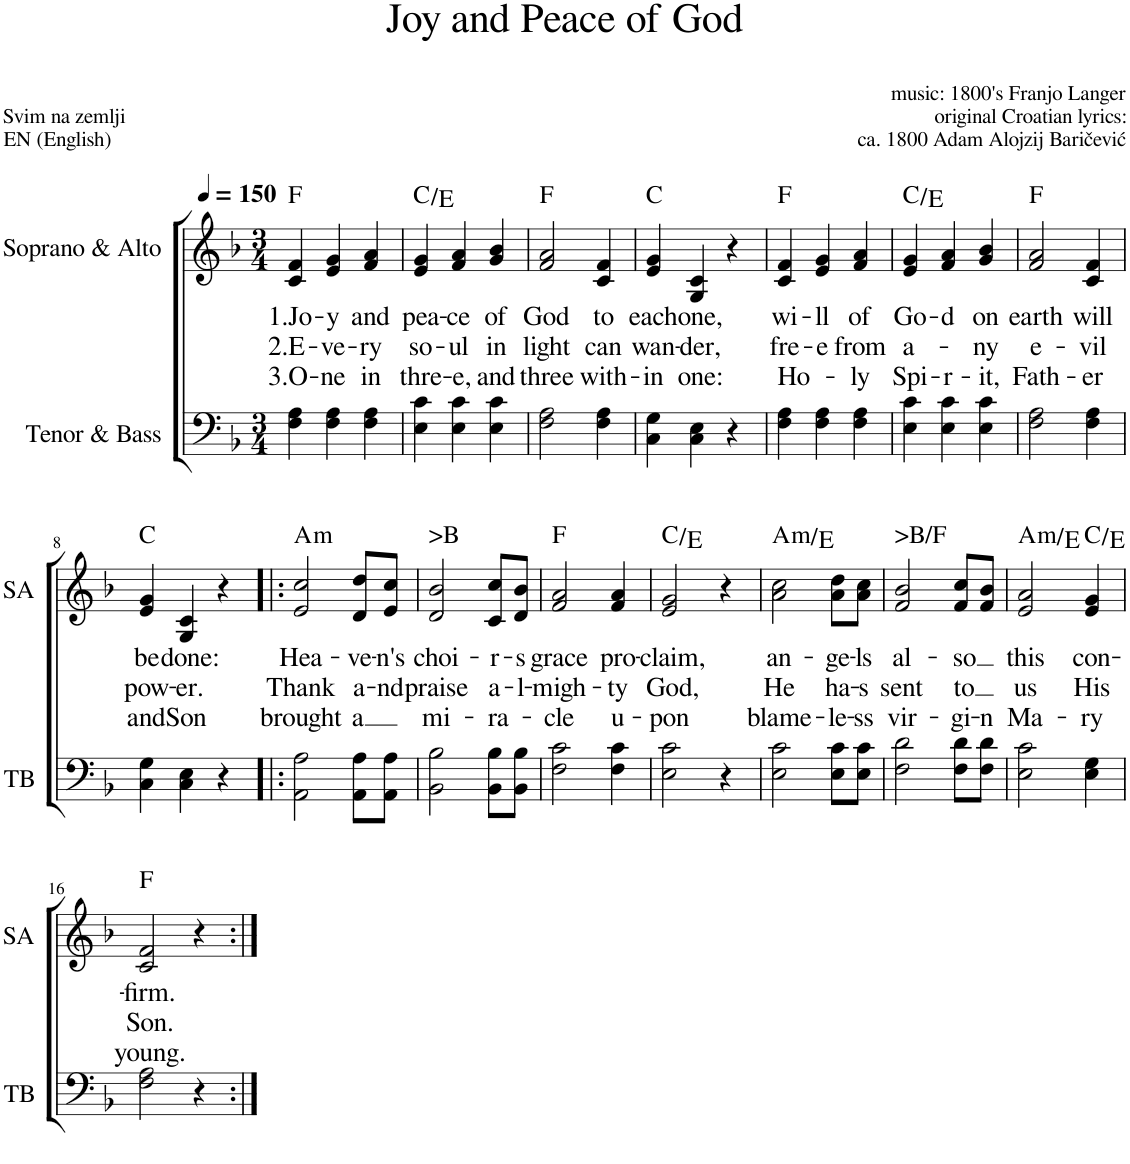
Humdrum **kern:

**kern	**kern	**text	**text	**text	**harte
*part2	*part1	*part1	*part1	*part1	*part1
*staff2	*staff1	*staff1	*staff1	*staff1	*
*I"Tenor &amp; Bass	*I"Soprano &amp; Alto	*	*	*	*
*I'TB	*I'SA	*	*	*	*
*clefF4	*clefG2	*	*	*	*
*k[b-]	*k[b-]	*	*	*	*
*M3/4	*M3/4	*	*	*	*
*MM150	*MM150	*	*	*	*
=1	=1	=1	=1	=1	=1
!	!	!LO:LY:b	!LO:LY:b	!LO:LY:b	!
4F\ 4A\	4c/ 4f/	1.Jo-	2.E-	3.O-	F:maj
!	!	!LO:LY:b	!LO:LY:b	!LO:LY:b	!
4F\ 4A\	4e/ 4g/	-y	-ve-	-ne	.
!	!	!LO:LY:b	!LO:LY:b	!LO:LY:b	!
4F\ 4A\	4f/ 4a/	and	-ry	in	.
=2	=2	=2	=2	=2	=2
!	!	!LO:LY:b	!LO:LY:b	!LO:LY:b	!
4E\ 4c\	4e/ 4g/	pea-	so-	thre-	C:maj/3
!	!	!LO:LY:b	!LO:LY:b	!LO:LY:b	!
4E\ 4c\	4f/ 4a/	-ce	-ul	-e,	.
!	!	!LO:LY:b	!LO:LY:b	!LO:LY:b	!
4E\ 4c\	4g/ 4b-/	of	in	and	.
=3	=3	=3	=3	=3	=3
!	!	!LO:LY:b	!LO:LY:b	!LO:LY:b	!
2F\ 2A\	2f/ 2a/	God	light	three	F:maj
!	!	!LO:LY:b	!LO:LY:b	!LO:LY:b	!
4F\ 4A\	4c/ 4f/	to	can	with-	.
=4	=4	=4	=4	=4	=4
!	!	!LO:LY:b	!LO:LY:b	!LO:LY:b	!
4C\ 4G\	4e/ 4g/	each	wan-	-in	C:maj
!	!	!LO:LY:b	!LO:LY:b	!LO:LY:b	!
4C\ 4E\	4G/ 4c/	one,	-der,	one:	.
4r	4r	.	.	.	.
=5	=5	=5	=5	=5	=5
!	!	!LO:LY:b	!LO:LY:b	!LO:LY:b	!
4F\ 4A\	4c/ 4f/	wi-	fre-	Ho-	F:maj
!	!	!LO:LY:b	!LO:LY:b	!	!
4F\ 4A\	4e/ 4g/	-ll	-e	.	.
!	!	!LO:LY:b	!LO:LY:b	!LO:LY:b	!
4F\ 4A\	4f/ 4a/	of	from	-ly	.
=6	=6	=6	=6	=6	=6
!	!	!LO:LY:b	!LO:LY:b	!LO:LY:b	!
4E\ 4c\	4e/ 4g/	Go-	a-	Spi-	C:maj/3
!	!	!LO:LY:b	!	!LO:LY:b	!
4E\ 4c\	4f/ 4a/	-d	.	-r-	.
!	!	!LO:LY:b	!LO:LY:b	!LO:LY:b	!
4E\ 4c\	4g/ 4b-/	on	-ny	-it,	.
=7	=7	=7	=7	=7	=7
!	!	!LO:LY:b	!LO:LY:b	!LO:LY:b	!
2F\ 2A\	2f/ 2a/	earth	e-	Fath-	F:maj
!	!	!LO:LY:b	!LO:LY:b	!LO:LY:b	!
4F\ 4A\	4c/ 4f/	will	-vil	-er	.
!!LO:LB:g=z
=8	=8	=8	=8	=8	=8
!	!	!LO:LY:b	!LO:LY:b	!LO:LY:b	!
4C\ 4G\	4e/ 4g/	be	pow-	and	C:maj
!	!	!LO:LY:b	!LO:LY:b	!LO:LY:b	!
4C\ 4E\	4G/ 4c/	done:	-er.	Son	.
4r	4r	.	.	.	.
=9!|:	=9!|:	=9!|:	=9!|:	=9!|:	=9!|:
!	!	!LO:LY:b	!LO:LY:b	!LO:LY:b	!LO:H:kt=m
2AA\ 2A\	2e/ 2cc/	Hea-	Thank	brought	A:min
!	!	!LO:LY:b	!LO:LY:b	!LO:LY:b	!
8AA\ 8A\L	8d/ 8dd/L	-ve-	a-	a	.
!	!	!LO:LY:b	!LO:LY:b	!	!
8AA\ 8A\J	8e/ 8cc/J	-n's	-nd	.	.
=10	=10	=10	=10	=10	=10
!	!	!LO:LY:b	!LO:LY:b	!LO:LY:b	!LO:H:kt=>B
2BB-\ 2B-\	2d/ 2b-/	choi-	praise	mi-	N
!	!	!LO:LY:b	!LO:LY:b	!LO:LY:b	!
8BB-\ 8B-\L	8c/ 8cc/L	-r-	a-	-ra-	.
!	!	!LO:LY:b	!LO:LY:b	!	!
8BB-\ 8B-\J	8d/ 8b-/J	-s	-l-	.	.
=11	=11	=11	=11	=11	=11
!	!	!LO:LY:b	!LO:LY:b	!LO:LY:b	!
2F\ 2c\	2f/ 2a/	grace	-migh-	-cle	F:maj
!	!	!LO:LY:b	!LO:LY:b	!LO:LY:b	!
4F\ 4c\	4f/ 4a/	pro-	-ty	u-	.
=12	=12	=12	=12	=12	=12
!	!	!LO:LY:b	!LO:LY:b	!LO:LY:b	!
2E\ 2c\	2e/ 2g/	-claim,	God,	-pon	C:maj/3
4r	4r	.	.	.	.
=13	=13	=13	=13	=13	=13
!	!	!LO:LY:b	!LO:LY:b	!LO:LY:b	!LO:H:kt=m
2E\ 2c\	2a\ 2cc\	an-	He	blame-	A:min/5
!	!	!LO:LY:b	!LO:LY:b	!LO:LY:b	!
8E\ 8c\L	8a\ 8dd\L	-ge-	ha-	-le-	.
!	!	!LO:LY:b	!LO:LY:b	!LO:LY:b	!
8E\ 8c\J	8a\ 8cc\J	-ls	-s	-ss	.
=14	=14	=14	=14	=14	=14
!	!	!LO:LY:b	!LO:LY:b	!LO:LY:b	!LO:H:kt=>B/F
2F\ 2d\	2f/ 2b-/	al-	sent	vir-	N
!	!	!LO:LY:b	!LO:LY:b	!LO:LY:b	!
8F\ 8d\L	8f/ 8cc/L	-so	to	-gi-	.
!	!	!	!	!LO:LY:b	!
8F\ 8d\J	8f/ 8b-/J	.	.	-n	.
=15	=15	=15	=15	=15	=15
!	!	!LO:LY:b	!LO:LY:b	!LO:LY:b	!LO:H:kt=m
2E\ 2c\	2e/ 2a/	this	us	Ma-	A:min/5
!	!	!LO:LY:b	!LO:LY:b	!LO:LY:b	!
4E\ 4G\	4e/ 4g/	con-	His	-ry	C:maj/3
!!LO:LB:g=z
=16	=16	=16	=16	=16	=16
!	!	!LO:LY:b	!LO:LY:b	!LO:LY:b	!
2F\ 2A\	2c/ 2f/	-firm.	Son.	young.	F:maj
4r	4r	.	.	.	.
=:|!	=:|!	=:|!	=:|!	=:|!	=:|!
*-	*-	*-	*-	*-	*-
